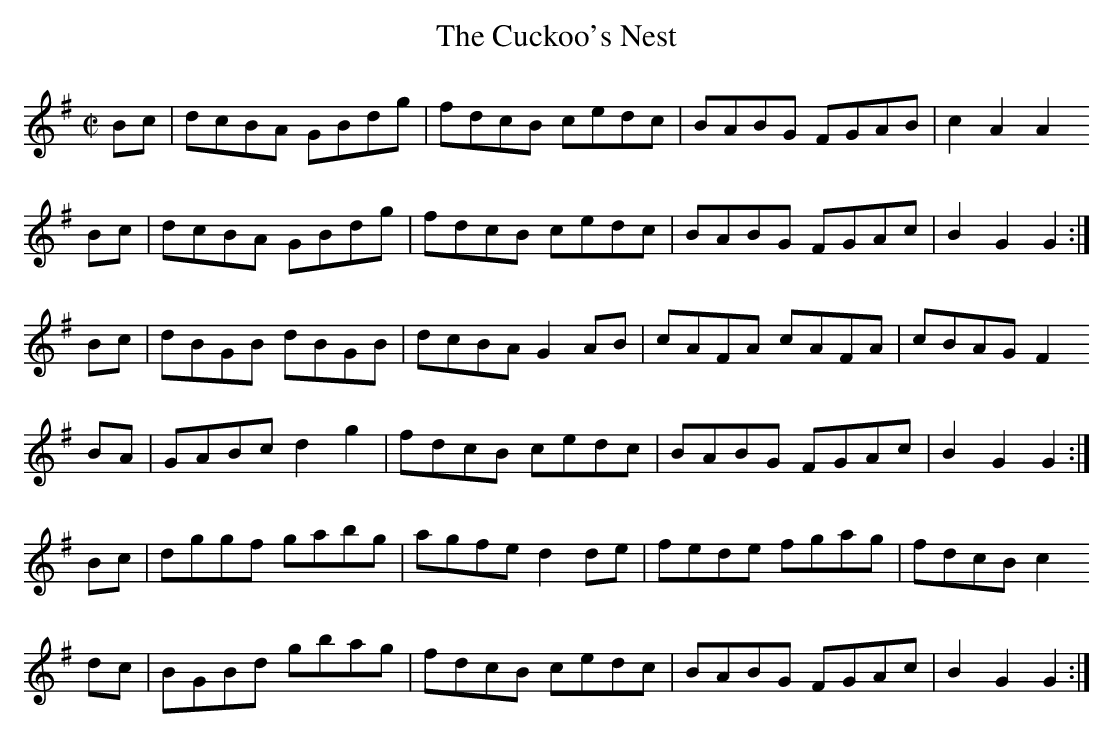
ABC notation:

X:1
T:The Cuckoo's Nest
M:C|
L:1/8
K:G
Bc|dcBA GBdg|fdcB cedc|BABG FGAB|c2A2 A2
Bc|dcBA GBdg|fdcB cedc|BABG FGAc|B2G2 G2:|
Bc|dBGB dBGB|dcBA G2AB|cAFA cAFA|cBAG F2
BA|GABc d2g2|fdcB cedc|BABG FGAc|B2G2 G2:|
Bc|dggf gabg|agfe d2de|fede fgag|fdcB c2
dc|BGBd gbag|fdcB cedc|BABG FGAc|B2G2 G2:|
